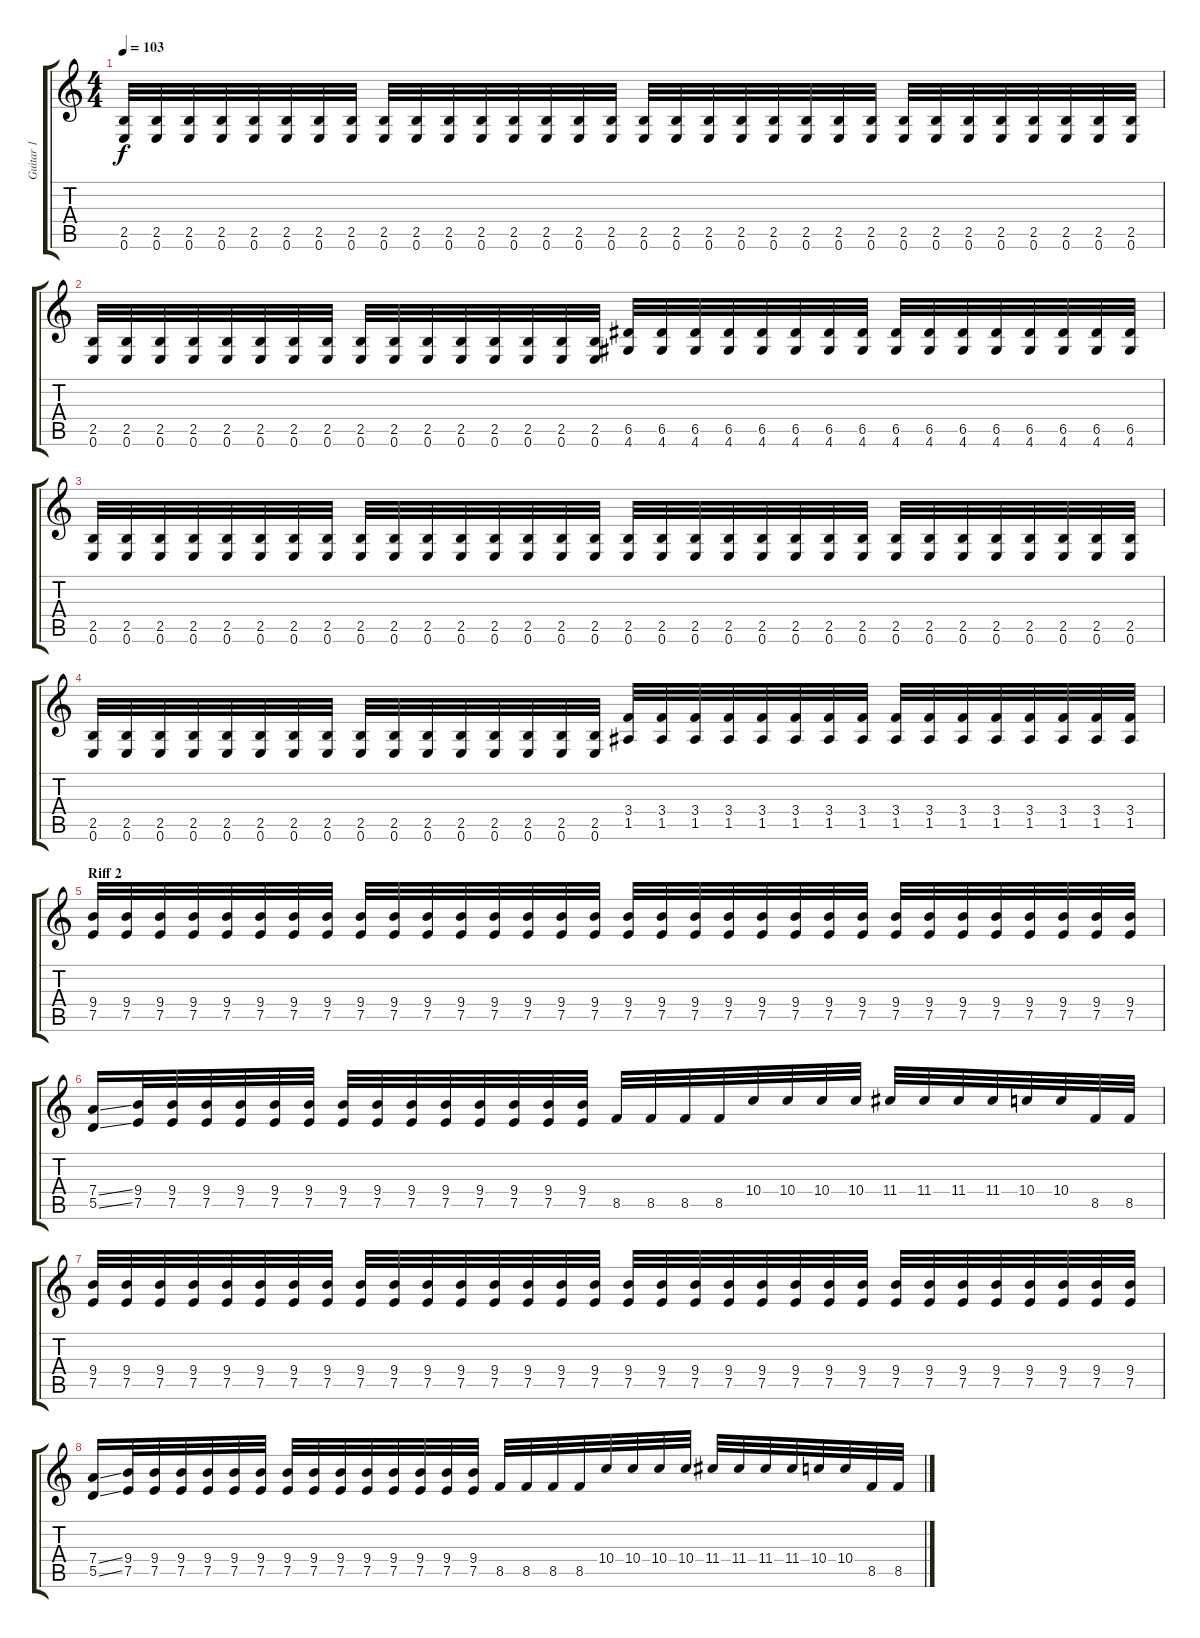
\track ("Guitar 1" "Guitar 1") {instrument distortionguitar}
\staff {score tabs}
\tuning (E4 B3 G3 D3 A2 E2) {hide}
\ts (4 4)
\tempo 103
\clef g2
\ks c
(2.5 0.6).32{dy f} (2.5 0.6).32 (2.5 0.6).32 (2.5 0.6).32 (2.5 0.6).32 (2.5 0.6).32 (2.5 0.6).32 (2.5 0.6).32 (2.5 0.6).32 (2.5 0.6).32 (2.5 0.6).32 (2.5 0.6).32 (2.5 0.6).32 (2.5 0.6).32 (2.5 0.6).32 (2.5 0.6).32 (2.5 0.6).32 (2.5 0.6).32 (2.5 0.6).32 (2.5 0.6).32 (2.5 0.6).32 (2.5 0.6).32 (2.5 0.6).32 (2.5 0.6).32 (2.5 0.6).32 (2.5 0.6).32 (2.5 0.6).32 (2.5 0.6).32 (2.5 0.6).32 (2.5 0.6).32 (2.5 0.6).32 (2.5 0.6).32 |
(2.5 0.6).32 (2.5 0.6).32 (2.5 0.6).32 (2.5 0.6).32 (2.5 0.6).32 (2.5 0.6).32 (2.5 0.6).32 (2.5 0.6).32 (2.5 0.6).32 (2.5 0.6).32 (2.5 0.6).32 (2.5 0.6).32 (2.5 0.6).32 (2.5 0.6).32 (2.5 0.6).32 (2.5 0.6).32 (6.5 4.6).32 (6.5 4.6).32 (6.5 4.6).32 (6.5 4.6).32 (6.5 4.6).32 (6.5 4.6).32 (6.5 4.6).32 (6.5 4.6).32 (6.5 4.6).32 (6.5 4.6).32 (6.5 4.6).32 (6.5 4.6).32 (6.5 4.6).32 (6.5 4.6).32 (6.5 4.6).32 (6.5 4.6).32 |
(2.5 0.6).32 (2.5 0.6).32 (2.5 0.6).32 (2.5 0.6).32 (2.5 0.6).32 (2.5 0.6).32 (2.5 0.6).32 (2.5 0.6).32 (2.5 0.6).32 (2.5 0.6).32 (2.5 0.6).32 (2.5 0.6).32 (2.5 0.6).32 (2.5 0.6).32 (2.5 0.6).32 (2.5 0.6).32 (2.5 0.6).32 (2.5 0.6).32 (2.5 0.6).32 (2.5 0.6).32 (2.5 0.6).32 (2.5 0.6).32 (2.5 0.6).32 (2.5 0.6).32 (2.5 0.6).32 (2.5 0.6).32 (2.5 0.6).32 (2.5 0.6).32 (2.5 0.6).32 (2.5 0.6).32 (2.5 0.6).32 (2.5 0.6).32 |
(2.5 0.6).32 (2.5 0.6).32 (2.5 0.6).32 (2.5 0.6).32 (2.5 0.6).32 (2.5 0.6).32 (2.5 0.6).32 (2.5 0.6).32 (2.5 0.6).32 (2.5 0.6).32 (2.5 0.6).32 (2.5 0.6).32 (2.5 0.6).32 (2.5 0.6).32 (2.5 0.6).32 (2.5 0.6).32 (3.4 1.5).32 (3.4 1.5).32 (3.4 1.5).32 (3.4 1.5).32 (3.4 1.5).32 (3.4 1.5).32 (3.4 1.5).32 (3.4 1.5).32 (3.4 1.5).32 (3.4 1.5).32 (3.4 1.5).32 (3.4 1.5).32 (3.4 1.5).32 (3.4 1.5).32 (3.4 1.5).32 (3.4 1.5).32 |
\section ("" "Riff 2")
(9.4 7.5).32 (9.4 7.5).32 (9.4 7.5).32 (9.4 7.5).32 (9.4 7.5).32 (9.4 7.5).32 (9.4 7.5).32 (9.4 7.5).32 (9.4 7.5).32 (9.4 7.5).32 (9.4 7.5).32 (9.4 7.5).32 (9.4 7.5).32 (9.4 7.5).32 (9.4 7.5).32 (9.4 7.5).32 (9.4 7.5).32 (9.4 7.5).32 (9.4 7.5).32 (9.4 7.5).32 (9.4 7.5).32 (9.4 7.5).32 (9.4 7.5).32 (9.4 7.5).32 (9.4 7.5).32 (9.4 7.5).32 (9.4 7.5).32 (9.4 7.5).32 (9.4 7.5).32 (9.4 7.5).32 (9.4 7.5).32 (9.4 7.5).32 |
(7.4{ss} 5.5{ss}).16 (9.4 7.5).32 (9.4 7.5).32 (9.4 7.5).32 (9.4 7.5).32 (9.4 7.5).32 (9.4 7.5).32 (9.4 7.5).32 (9.4 7.5).32 (9.4 7.5).32 (9.4 7.5).32 (9.4 7.5).32 (9.4 7.5).32 (9.4 7.5).32 (9.4 7.5).32 8.5.32 8.5.32 8.5.32 8.5.32 10.4.32 10.4.32 10.4.32 10.4.32 11.4.32 11.4.32 11.4.32 11.4.32 10.4.32 10.4.32 8.5.32 8.5.32 |
(9.4 7.5).32 (9.4 7.5).32 (9.4 7.5).32 (9.4 7.5).32 (9.4 7.5).32 (9.4 7.5).32 (9.4 7.5).32 (9.4 7.5).32 (9.4 7.5).32 (9.4 7.5).32 (9.4 7.5).32 (9.4 7.5).32 (9.4 7.5).32 (9.4 7.5).32 (9.4 7.5).32 (9.4 7.5).32 (9.4 7.5).32 (9.4 7.5).32 (9.4 7.5).32 (9.4 7.5).32 (9.4 7.5).32 (9.4 7.5).32 (9.4 7.5).32 (9.4 7.5).32 (9.4 7.5).32 (9.4 7.5).32 (9.4 7.5).32 (9.4 7.5).32 (9.4 7.5).32 (9.4 7.5).32 (9.4 7.5).32 (9.4 7.5).32 |
(7.4{ss} 5.5{ss}).16 (9.4 7.5).32 (9.4 7.5).32 (9.4 7.5).32 (9.4 7.5).32 (9.4 7.5).32 (9.4 7.5).32 (9.4 7.5).32 (9.4 7.5).32 (9.4 7.5).32 (9.4 7.5).32 (9.4 7.5).32 (9.4 7.5).32 (9.4 7.5).32 (9.4 7.5).32 8.5.32 8.5.32 8.5.32 8.5.32 10.4.32 10.4.32 10.4.32 10.4.32 11.4.32 11.4.32 11.4.32 11.4.32 10.4.32 10.4.32 8.5.32 8.5.32
